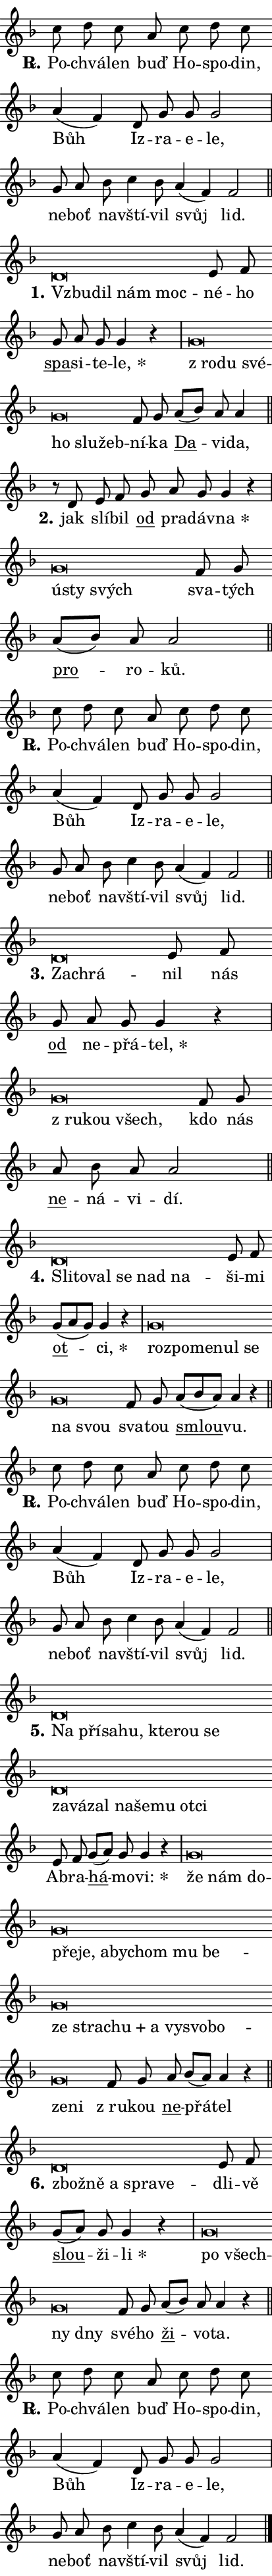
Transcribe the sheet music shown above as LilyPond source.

\version "2.22.1"
\header { tagline = "" }
\paper {
  indent = 0\cm
  top-margin = 0\cm
  right-margin = 0\cm
  bottom-margin = 0\cm
  left-margin = 0\cm
  paper-width = 7\cm
  page-breaking = #ly:one-page-breaking
  system-system-spacing.basic-distance = #11
  score-system-spacing.basic-distance = #11.3
  ragged-last = ##f
}


%% Author: Thomas Morley
%% https://lists.gnu.org/archive/html/lilypond-user/2020-05/msg00002.html
#(define (line-position grob)
"Returns position of @var[grob} in current system:
   @code{'start}, if at first time-step
   @code{'end}, if at last time-step
   @code{'middle} otherwise
"
  (let* ((col (ly:item-get-column grob))
         (ln (ly:grob-object col 'left-neighbor))
         (rn (ly:grob-object col 'right-neighbor))
         (col-to-check-left (if (ly:grob? ln) ln col))
         (col-to-check-right (if (ly:grob? rn) rn col))
         (break-dir-left
           (and
             (ly:grob-property col-to-check-left 'non-musical #f)
             (ly:item-break-dir col-to-check-left)))
         (break-dir-right
           (and
             (ly:grob-property col-to-check-right 'non-musical #f)
             (ly:item-break-dir col-to-check-right))))
        (cond ((eqv? 1 break-dir-left) 'start)
              ((eqv? -1 break-dir-right) 'end)
              (else 'middle))))

#(define (tranparent-at-line-position vctor)
  (lambda (grob)
  "Relying on @code{line-position} select the relevant enry from @var{vctor}.
Used to determine transparency,"
    (case (line-position grob)
      ((end) (not (vector-ref vctor 0)))
      ((middle) (not (vector-ref vctor 1)))
      ((start) (not (vector-ref vctor 2))))))

noteHeadBreakVisibility =
#(define-music-function (break-visibility)(vector?)
"Makes @code{NoteHead}s transparent relying on @var{break-visibility}"
#{
  \override NoteHead.transparent =
    #(tranparent-at-line-position break-visibility)
#})

#(define delete-ledgers-for-transparent-note-heads
  (lambda (grob)
    "Reads whether a @code{NoteHead} is transparent.
If so this @code{NoteHead} is removed from @code{'note-heads} from
@var{grob}, which is supposed to be @code{LedgerLineSpanner}.
As a result ledgers are not printed for this @code{NoteHead}"
    (let* ((nhds-array (ly:grob-object grob 'note-heads))
           (nhds-list
             (if (ly:grob-array? nhds-array)
                 (ly:grob-array->list nhds-array)
                 '()))
           ;; Relies on the transparent-property being done before
           ;; Staff.LedgerLineSpanner.after-line-breaking is executed.
           ;; This is fragile ...
           (to-keep
             (remove
               (lambda (nhd)
                 (ly:grob-property nhd 'transparent #f))
               nhds-list)))
      ;; TODO find a better method to iterate over grob-arrays, similiar
      ;; to filter/remove etc for lists
      ;; For now rebuilt from scratch
      (set! (ly:grob-object grob 'note-heads)  '())
      (for-each
        (lambda (nhd)
          (ly:pointer-group-interface::add-grob grob 'note-heads nhd))
        to-keep))))

hideNotes = {
  \noteHeadBreakVisibility #begin-of-line-visible
}
unHideNotes = {
  \noteHeadBreakVisibility #all-visible
}

% work-around for resetting accidentals
% https://lilypond.org/doc/v2.23/Documentation/notation/displaying-rhythms#unmetered-music
cadenzaMeasure = {
  \cadenzaOff
  \partial 1024 s1024
  \cadenzaOn
}

#(define-markup-command (accent layout props text) (markup?)
  "Underline accented syllable"
  (interpret-markup layout props
    #{\markup \override #'(offset . 4.3) \underline { #text }#}))

responsum = \markup \concat {
  "R" \hspace #-1.05 \path #0.1 #'((moveto 0 0.07) (lineto 0.9 0.8)) \hspace #0.05 "."
}

\layout {
    \context {
        \Staff
        \remove "Time_signature_engraver"
        \override LedgerLineSpanner.after-line-breaking = #delete-ledgers-for-transparent-note-heads
    }
    \context {
        \Voice {
            \override NoteHead.output-attributes = #'((class . "notehead"))
            \override Hairpin.height = #0.55
        }
    }
    \context {
        \Lyrics {
            \override StanzaNumber.output-attributes = #'((class . "stanzanumber"))
            \override LyricSpace.minimum-distance = #0.9
            \override LyricText.font-name = #"TeX Gyre Schola"
            \override LyricText.font-size = 1
            \override StanzaNumber.font-name = #"TeX Gyre Schola Bold"
            \override StanzaNumber.font-size = 1
        }
    }
}

% magnetic-lyrics.ily
%
%   written by
%     Jean Abou Samra <jean@abou-samra.fr>
%     Werner Lemberg <wl@gnu.org>
%
%   adapted by
%     Jiri Hon <jiri.hon@gmail.com>
%
% Version 2022-Apr-15

% https://www.mail-archive.com/lilypond-user@gnu.org/msg149350.html

#(define (Left_hyphen_pointer_engraver context)
   "Collect syllable-hyphen-syllable occurrences in lyrics and store
them in properties.  This engraver only looks to the left.  For
example, if the lyrics input is @code{foo -- bar}, it does the
following.

@itemize @bullet
@item
Set the @code{text} property of the @code{LyricHyphen} grob between
@q{foo} and @q{bar} to @code{foo}.

@item
Set the @code{left-hyphen} property of the @code{LyricText} grob with
text @q{foo} to the @code{LyricHyphen} grob between @q{foo} and
@q{bar}.
@end itemize

Use this auxiliary engraver in combination with the
@code{lyric-@/text::@/apply-@/magnetic-@/offset!} hook."
   (let ((hyphen #f)
         (text #f))
     (make-engraver
      (acknowledgers
       ((lyric-syllable-interface engraver grob source-engraver)
        (set! text grob)))
      (end-acknowledgers
       ((lyric-hyphen-interface engraver grob source-engraver)
        ;(when (not (grob::has-interface grob 'lyric-space-interface))
          (set! hyphen grob)));)
      ((stop-translation-timestep engraver)
       (when (and text hyphen)
         (ly:grob-set-object! text 'left-hyphen hyphen))
       (set! text #f)
       (set! hyphen #f)))))

#(define (lyric-text::apply-magnetic-offset! grob)
   "If the space between two syllables is less than the value in
property @code{LyricText@/.details@/.squash-threshold}, move the right
syllable to the left so that it gets concatenated with the left
syllable.

Use this function as a hook for
@code{LyricText@/.after-@/line-@/breaking} if the
@code{Left_@/hyphen_@/pointer_@/engraver} is active."
   (let ((hyphen (ly:grob-object grob 'left-hyphen #f)))
     (when hyphen
       (let ((left-text (ly:spanner-bound hyphen LEFT)))
         (when (grob::has-interface left-text 'lyric-syllable-interface)
           (let* ((common (ly:grob-common-refpoint grob left-text X))
                  (this-x-ext (ly:grob-extent grob common X))
                  (left-x-ext
                   (begin
                     ;; Trigger magnetism for left-text.
                     (ly:grob-property left-text 'after-line-breaking)
                     (ly:grob-extent left-text common X)))
                  ;; `delta` is the gap width between two syllables.
                  (delta (- (interval-start this-x-ext)
                            (interval-end left-x-ext)))
                  (details (ly:grob-property grob 'details))
                  (threshold (assoc-get 'squash-threshold details 0.2)))
             (when (< delta threshold)
               (let* (;; We have to manipulate the input text so that
                      ;; ligatures crossing syllable boundaries are not
                      ;; disabled.  For languages based on the Latin
                      ;; script this is essentially a beautification.
                      ;; However, for non-Western scripts it can be a
                      ;; necessity.
                      (lt (ly:grob-property left-text 'text))
                      (rt (ly:grob-property grob 'text))
                      (is-space (grob::has-interface hyphen 'lyric-space-interface))
                      (space (if is-space " " ""))
                      (space-markup (grob-interpret-markup grob " "))
                      (space-size (interval-length (ly:stencil-extent space-markup X)))
                      (extra-delta (if is-space space-size 0))
                      ;; Append new syllable.
                      (ltrt-space (if (and (string? lt) (string? rt))
                                (string-append lt space rt)
                                (make-concat-markup (list lt space rt))))
                      ;; Right-align `ltrt` to the right side.
                      (ltrt-space-markup (grob-interpret-markup
                               grob
                               (make-translate-markup
                                (cons (interval-length this-x-ext) 0)
                                (make-right-align-markup ltrt-space)))))
                 (begin
                   ;; Don't print `left-text`.
                   (ly:grob-set-property! left-text 'stencil #f)
                   ;; Set text and stencil (which holds all collected
                   ;; syllables so far) and shift it to the left.
                   (ly:grob-set-property! grob 'text ltrt-space)
                   (ly:grob-set-property! grob 'stencil ltrt-space-markup)
                   (ly:grob-translate-axis! grob (- (- delta extra-delta)) X))))))))))


#(define (lyric-hyphen::displace-bounds-first grob)
   ;; Make very sure this callback isn't triggered too early.
   (let ((left (ly:spanner-bound grob LEFT))
         (right (ly:spanner-bound grob RIGHT)))
     (ly:grob-property left 'after-line-breaking)
     (ly:grob-property right 'after-line-breaking)
     (ly:lyric-hyphen::print grob)))

squashThreshold = #0.4

\layout {
  \context {
    \Lyrics
    \consists #Left_hyphen_pointer_engraver
    \override LyricText.after-line-breaking =
      #lyric-text::apply-magnetic-offset!
    \override LyricHyphen.stencil = #lyric-hyphen::displace-bounds-first
    \override LyricText.details.squash-threshold = \squashThreshold
    \override LyricHyphen.minimum-distance = 0
    \override LyricHyphen.minimum-length = \squashThreshold
  }
}

squash = \override LyricText.details.squash-threshold = 9999
unSquash = \override LyricText.details.squash-threshold = \squashThreshold

left = \override LyricText.self-alignment-X = #LEFT
unLeft = \revert LyricText.self-alignment-X

starOffset = #(lambda (grob) 
                (let ((x_offset (ly:self-alignment-interface::aligned-on-x-parent grob)))
                  (if (= x_offset 0) 0 (+ x_offset 1.2))))

star = #(define-music-function (syllable)(string?)
"Append star separator at the end of a syllable"
#{
  \once \override LyricText.X-offset = #starOffset
  \lyricmode { \markup {
    #syllable
    \override #'((font-name . "TeX Gyre Schola Bold")) \hspace #0.2 \lower #0.65 \larger "*"
  } }
#})

starAccent = #(define-music-function (syllable)(string?)
"Append star separator at the end of a syllable and make accent"
#{
  \once \override LyricText.X-offset = #starOffset
  \lyricmode { \markup {
    \accent #syllable
    \override #'((font-name . "TeX Gyre Schola Bold")) \hspace #0.2 \lower #0.65 \larger "*"
  } }
#})

breath = #(define-music-function (syllable)(string?)
"Append breathing indicator at the end of a syllable"
#{
  \lyricmode { \markup { #syllable "+" } }
#})

optionalBreath = #(define-music-function (syllable)(string?)
"Append optional breathing indicator at the end of a syllable"
#{
  \lyricmode { \markup { #syllable "(+)" } }
#})


\score {
    <<
        \new Voice = "melody" { \cadenzaOn \key f \major \relative { c''8 d c a \bar "" c d c \bar "" a4( f) \bar "" d8 g g g2 \cadenzaMeasure \bar "|" g8 a \bar "" bes c4 bes8 \bar "" a4( f) f2 \cadenzaMeasure \bar "||" \break } }
        \new Lyrics \lyricsto "melody" { \lyricmode { \set stanza = \responsum
Po -- chvá -- len buď Ho -- spo -- din, Bůh Iz -- ra -- e -- le, ne -- boť na -- vští -- vil svůj lid. } }
    >>
    \layout {}
}

\score {
    <<
        \new Voice = "melody" { \cadenzaOn \key f \major \relative { d'\breve*1/16 \hideNotes \breve*1/16 \bar "" \breve*1/16 \breve*1/16 \bar "" \unHideNotes e8 f \bar "" g a g g4 r \cadenzaMeasure \bar "|" g\breve*1/16 \hideNotes \breve*1/16 \bar "" \breve*1/16 \bar "" \breve*1/16 \bar "" \breve*1/16 \breve*1/16 \bar "" \unHideNotes f8 g \bar "" a[( bes)] a a4 \cadenzaMeasure \bar "||" \break } }
        \new Lyrics \lyricsto "melody" { \lyricmode { \set stanza = "1."
\left Vzbu -- \squash dil nám moc -- \unLeft \unSquash né -- ho \markup \accent spa -- si -- te -- \star le, \left "z ro" -- \squash du své -- ho slu -- žeb -- \unLeft \unSquash ní -- ka \markup \accent Da -- vi -- da, } }
    >>
    \layout {}
}

\score {
    <<
        \new Voice = "melody" { \cadenzaOn \key f \major \relative { r8 d'8 e8 f \bar "" g a g g4 r \cadenzaMeasure \bar "|" g\breve*1/16 \hideNotes \breve*1/16 \breve*1/16 \bar "" \unHideNotes f8 g \bar "" a[( bes)] a a2 \cadenzaMeasure \bar "||" \break } }
        \new Lyrics \lyricsto "melody" { \lyricmode { \set stanza = "2."
jak slí -- bil \markup \accent od pra -- dáv -- \star na \left ú -- \squash sty svých \unLeft \unSquash sva -- tých \markup \accent pro -- ro -- ků. } }
    >>
    \layout {}
}

\score {
    <<
        \new Voice = "melody" { \cadenzaOn \key f \major \relative { c''8 d c a \bar "" c d c \bar "" a4( f) \bar "" d8 g g g2 \cadenzaMeasure \bar "|" g8 a \bar "" bes c4 bes8 \bar "" a4( f) f2 \cadenzaMeasure \bar "||" \break } }
        \new Lyrics \lyricsto "melody" { \lyricmode { \set stanza = \responsum
Po -- chvá -- len buď Ho -- spo -- din, Bůh Iz -- ra -- e -- le, ne -- boť na -- vští -- vil svůj lid. } }
    >>
    \layout {}
}

\score {
    <<
        \new Voice = "melody" { \cadenzaOn \key f \major \relative { d'\breve*1/16 \hideNotes \breve*1/16 \bar "" \unHideNotes e8 f \bar "" g a g g4 r \cadenzaMeasure \bar "|" g\breve*1/16 \hideNotes \breve*1/16 \breve*1/16 \bar "" \unHideNotes f8 g \bar "" a bes a a2 \cadenzaMeasure \bar "||" \break } }
        \new Lyrics \lyricsto "melody" { \lyricmode { \set stanza = "3."
\left Za -- \squash chrá -- \unLeft \unSquash nil nás \markup \accent od ne -- přá -- \star tel, \left "z ru" -- \squash kou všech, \unLeft \unSquash kdo nás \markup \accent ne -- ná -- vi -- dí. } }
    >>
    \layout {}
}

\score {
    <<
        \new Voice = "melody" { \cadenzaOn \key f \major \relative { d'\breve*1/16 \hideNotes \breve*1/16 \bar "" \breve*1/16 \bar "" \breve*1/16 \bar "" \breve*1/16 \breve*1/16 \bar "" \unHideNotes e8 f \bar "" g[( a g)] g4 r \cadenzaMeasure \bar "|" g\breve*1/16 \hideNotes \breve*1/16 \bar "" \breve*1/16 \bar "" \breve*1/16 \bar "" \breve*1/16 \bar "" \breve*1/16 \breve*1/16 \bar "" \unHideNotes f8 g \bar "" a[( bes a)] a4 r \cadenzaMeasure \bar "||" \break } }
        \new Lyrics \lyricsto "melody" { \lyricmode { \set stanza = "4."
\left Sli -- \squash to -- val se nad na -- \unLeft \unSquash ši -- mi \markup \accent ot -- \star ci, \left roz -- \squash po -- me -- nul se na svou \unLeft \unSquash sva -- tou \markup \accent smlou -- vu. } }
    >>
    \layout {}
}

\score {
    <<
        \new Voice = "melody" { \cadenzaOn \key f \major \relative { c''8 d c a \bar "" c d c \bar "" a4( f) \bar "" d8 g g g2 \cadenzaMeasure \bar "|" g8 a \bar "" bes c4 bes8 \bar "" a4( f) f2 \cadenzaMeasure \bar "||" \break } }
        \new Lyrics \lyricsto "melody" { \lyricmode { \set stanza = \responsum
Po -- chvá -- len buď Ho -- spo -- din, Bůh Iz -- ra -- e -- le, ne -- boť na -- vští -- vil svůj lid. } }
    >>
    \layout {}
}

\score {
    <<
        \new Voice = "melody" { \cadenzaOn \key f \major \relative { d'\breve*1/16 \hideNotes \breve*1/16 \bar "" \breve*1/16 \bar "" \breve*1/16 \bar "" \breve*1/16 \bar "" \breve*1/16 \bar "" \breve*1/16 \bar "" \breve*1/16 \bar "" \breve*1/16 \bar "" \breve*1/16 \bar "" \breve*1/16 \bar "" \breve*1/16 \bar "" \breve*1/16 \bar "" \breve*1/16 \breve*1/16 \bar "" \unHideNotes e8 f \bar "" g[( a)] g g4 r \cadenzaMeasure \bar "|" g\breve*1/16 \hideNotes \breve*1/16 \bar "" \breve*1/16 \bar "" \breve*1/16 \bar "" \breve*1/16 \bar "" \breve*1/16 \bar "" \breve*1/16 \bar "" \breve*1/16 \bar "" \breve*1/16 \bar "" \breve*1/16 \bar "" \breve*1/16 \bar "" \breve*1/16 \bar "" \breve*1/16 \bar "" \breve*1/16 \bar "" \breve*1/16 \bar "" \breve*1/16 \bar "" \breve*1/16 \bar "" \breve*1/16 \breve*1/16 \bar "" \unHideNotes f8 g \bar "" a bes[( a)] a4 r \cadenzaMeasure \bar "||" \break } }
        \new Lyrics \lyricsto "melody" { \lyricmode { \set stanza = "5."
\left Na \squash pří -- sa -- hu, kte -- rou se za -- vá -- zal na -- še -- mu ot -- ci \unLeft \unSquash Ab -- ra -- \markup \accent há -- mo -- \star vi: \left že \squash nám do -- pře -- je, a -- by -- chom mu be -- ze stra -- \breath "chu" a vy -- svo -- bo -- ze -- ni \unLeft \unSquash "z ru" -- kou \markup \accent ne -- přá -- tel } }
    >>
    \layout {}
}

\score {
    <<
        \new Voice = "melody" { \cadenzaOn \key f \major \relative { d'\breve*1/16 \hideNotes \breve*1/16 \bar "" \breve*1/16 \bar "" \breve*1/16 \breve*1/16 \bar "" \unHideNotes e8 f \bar "" g[( a)] g g4 r \cadenzaMeasure \bar "|" g\breve*1/16 \hideNotes \breve*1/16 \bar "" \breve*1/16 \breve*1/16 \bar "" \unHideNotes f8 g \bar "" a[( bes)] a a4 r \cadenzaMeasure \bar "||" \break } }
        \new Lyrics \lyricsto "melody" { \lyricmode { \set stanza = "6."
\left zbož -- \squash ně a spra -- ve -- \unLeft \unSquash dli -- vě \markup \accent slou -- ži -- \star li \left po \squash všech -- ny dny \unLeft \unSquash své -- ho \markup \accent ži -- vo -- ta. } }
    >>
    \layout {}
}

\score {
    <<
        \new Voice = "melody" { \cadenzaOn \key f \major \relative { c''8 d c a \bar "" c d c \bar "" a4( f) \bar "" d8 g g g2 \cadenzaMeasure \bar "|" g8 a \bar "" bes c4 bes8 \bar "" a4( f) f2 \cadenzaMeasure \bar "||" \break } \bar "|." }
        \new Lyrics \lyricsto "melody" { \lyricmode { \set stanza = \responsum
Po -- chvá -- len buď Ho -- spo -- din, Bůh Iz -- ra -- e -- le, ne -- boť na -- vští -- vil svůj lid. } }
    >>
    \layout {}
}
